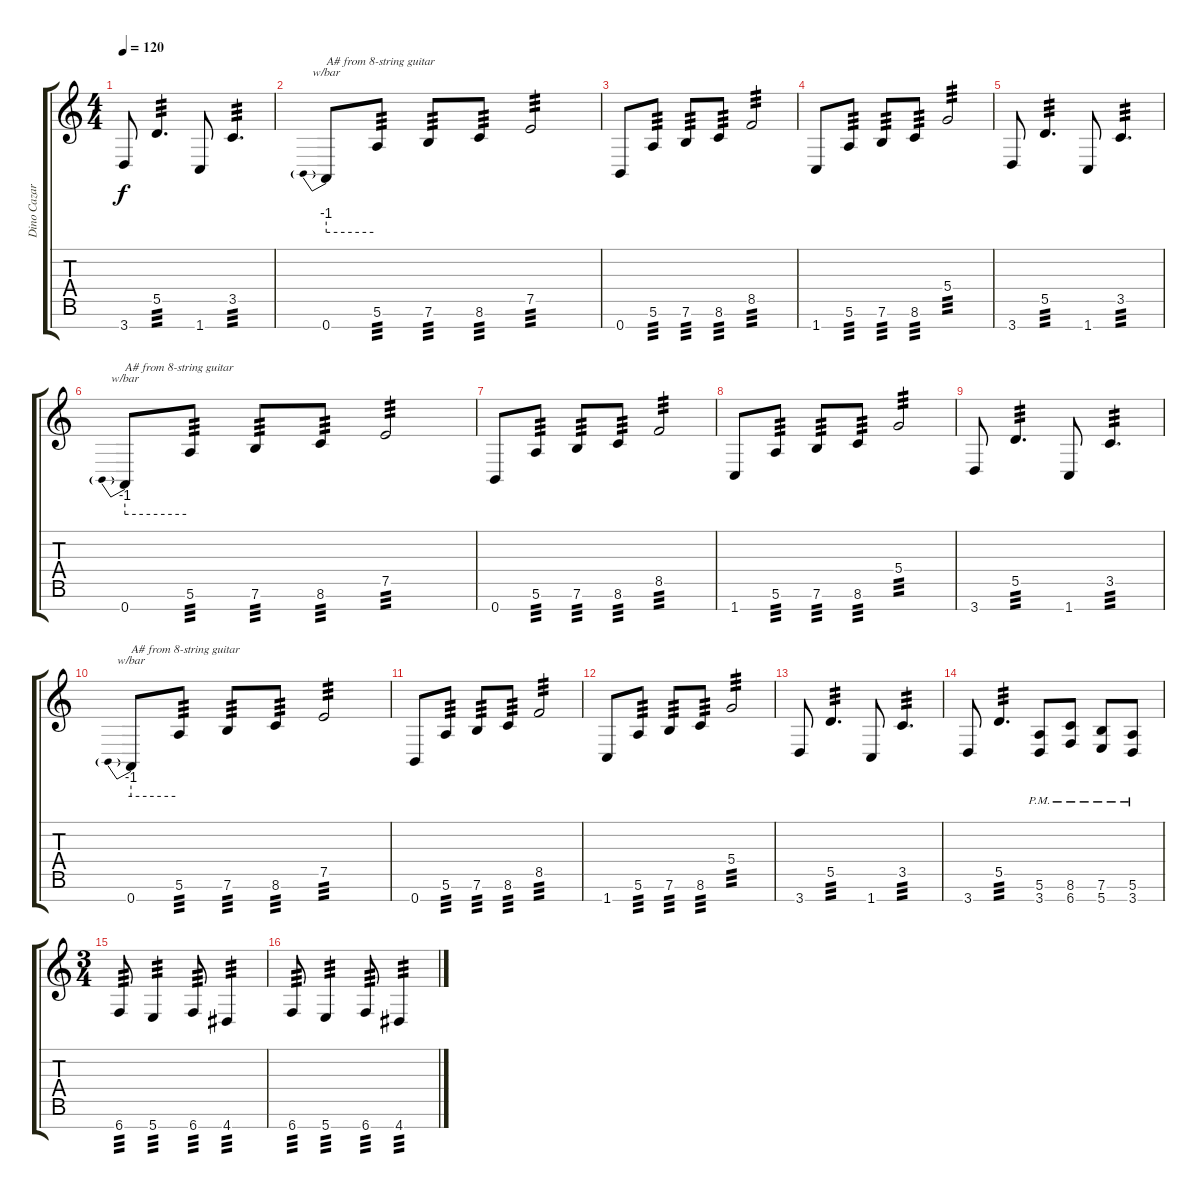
\track ("Dino Cazares" "Dino Cazar") {instrument distortionguitar}
\staff {score tabs}
\tuning (E4 B3 G3 D3 A2 E2 B1) {hide}
\ts (4 4)
\tempo 120
\clef g2
\ks c
3.7.8{dy f} 5.5.4{d tp 3} 1.7.8 3.5.4{d tp 3} |
0.7.8{tbe (predive default 0 -4 60 -4) txt "A# from 8-string guitar"} 5.6.8{tp 3} 7.6.8{tp 3} 8.6.8{tp 3} 7.5.2{tp 3} |
0.7.8 5.6.8{tp 3} 7.6.8{tp 3} 8.6.8{tp 3} 8.5.2{tp 3} |
1.7.8 5.6.8{tp 3} 7.6.8{tp 3} 8.6.8{tp 3} 5.4.2{tp 3} |
3.7.8 5.5.4{d tp 3} 1.7.8 3.5.4{d tp 3} |
0.7.8{tbe (predive default 0 -4 60 -4) txt "A# from 8-string guitar"} 5.6.8{tp 3} 7.6.8{tp 3} 8.6.8{tp 3} 7.5.2{tp 3} |
0.7.8 5.6.8{tp 3} 7.6.8{tp 3} 8.6.8{tp 3} 8.5.2{tp 3} |
1.7.8 5.6.8{tp 3} 7.6.8{tp 3} 8.6.8{tp 3} 5.4.2{tp 3} |
3.7.8 5.5.4{d tp 3} 1.7.8 3.5.4{d tp 3} |
0.7.8{tbe (predive default 0 -4 60 -4) txt "A# from 8-string guitar"} 5.6.8{tp 3} 7.6.8{tp 3} 8.6.8{tp 3} 7.5.2{tp 3} |
0.7.8 5.6.8{tp 3} 7.6.8{tp 3} 8.6.8{tp 3} 8.5.2{tp 3} |
1.7.8 5.6.8{tp 3} 7.6.8{tp 3} 8.6.8{tp 3} 5.4.2{tp 3} |
3.7.8 5.5.4{d tp 3} 1.7.8 3.5.4{d tp 3} |
3.7.8 5.5.4{d tp 3} (5.6{pm} 3.7{pm}).8 (8.6{pm} 6.7{pm}).8 (7.6{pm} 5.7{pm}).8 (5.6{pm} 3.7{pm}).8 |
\ts (3 4)
6.7.8{tp 3} 5.7.4{tp 3} 6.7.8{tp 3} 4.7.4{tp 3} |
6.7.8{tp 3} 5.7.4{tp 3} 6.7.8{tp 3} 4.7.4{tp 3}
